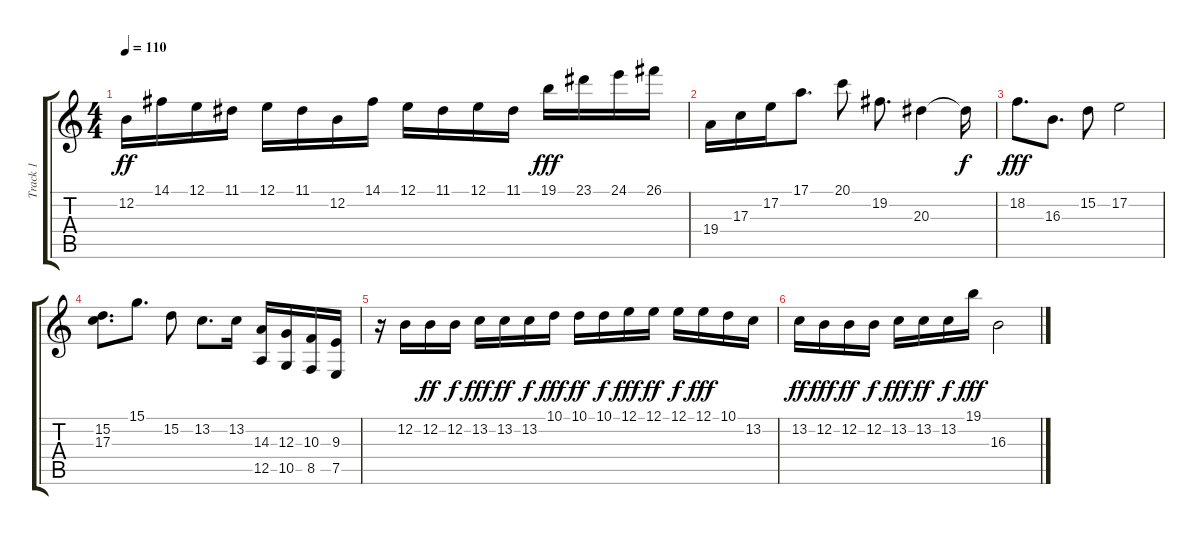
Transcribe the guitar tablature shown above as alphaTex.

\track ("Track 1" "Track 1") {instrument lead2sawtooth}
\staff {score tabs}
\tuning (E4 B3 G3 D3 A2 E2) {hide}
\ts (4 4)
\tempo 110
\clef g2
\ks c
12.2.16{dy ff} 14.1.16 12.1.16 11.1.16 12.1.16 11.1.16 12.2.16 14.1.16 12.1.16 11.1.16 12.1.16 11.1.16 19.1.16{dy fff} 23.1.16 24.1.16 26.1.16 |
19.4.16 17.3.16 17.2.16 17.1.8{d} 20.1.8 19.2.8{d} 20.3.4 20.3{t}.16{dy f} |
18.2.8{d dy fff} 16.3.8{d} 15.2.8 17.2.2 |
(15.2 17.3).8{d} 15.1.8{d} 15.2.8 13.2.8{d} 13.2.16 (14.3 12.5).16 (12.3 10.5).16 (10.3 8.5).16 (9.3 7.5).16 |
r.16 12.2.16 12.2.16{dy ff} 12.2.16{dy f} 13.2.16{dy fff} 13.2.16{dy ff} 13.2.16{dy f} 10.1.16{dy fff} 10.1.16{dy ff} 10.1.16{dy f} 12.1.16{dy fff} 12.1.16{dy ff} 12.1.16{dy f} 12.1.16{dy fff} 10.1.16 13.2.16 |
13.2.16{dy ff} 12.2.16{dy fff} 12.2.16{dy ff} 12.2.16{dy f} 13.2.16{dy fff} 13.2.16{dy ff} 13.2.16{dy f} 19.1.16{dy fff} 16.3.2
